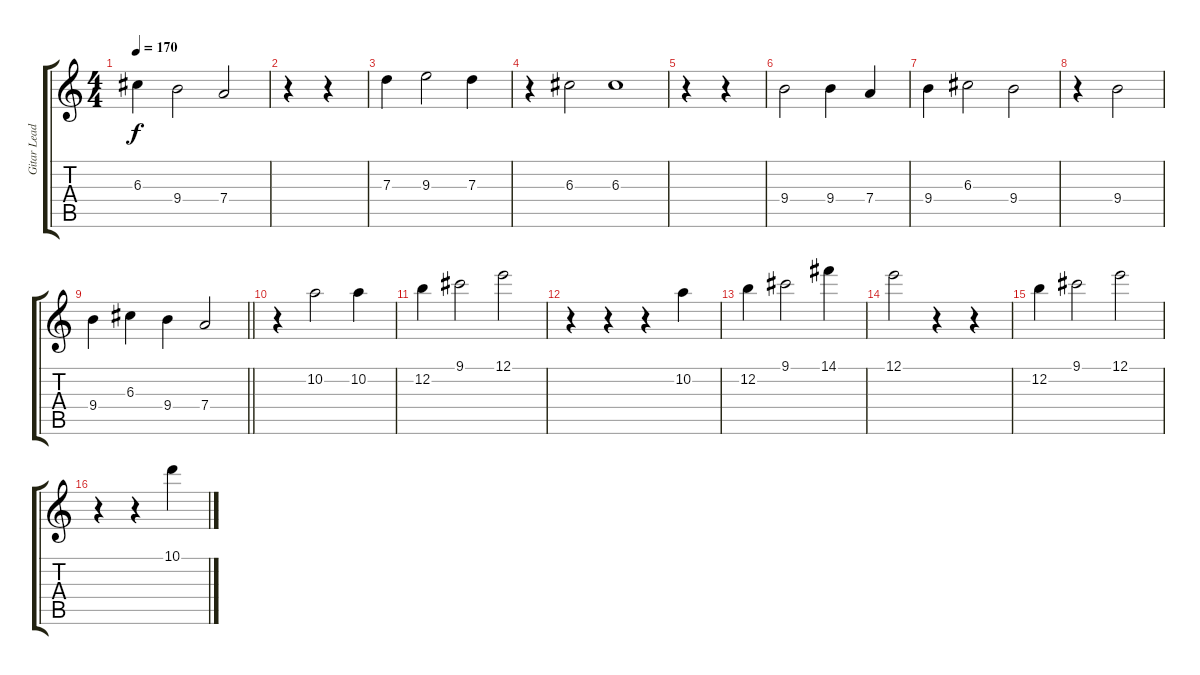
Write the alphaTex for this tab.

\track ("Gitar Lead" "Gitar Lead") {instrument acousticguitarsteel}
\staff {score tabs}
\tuning (E4 B3 G3 D3 A2 E2) {hide}
\ts (4 4)
\tempo 170
\clef g2
\ks c
6.3.4{dy f} 9.4.2 7.4.2 |
r.4 r.4 |
7.3.4 9.3.2 7.3.4 |
r.4 6.3.2 6.3.1 |
r.4 r.4 |
9.4.2 9.4.4 7.4.4 |
9.4.4 6.3.2 9.4.2 |
r.4 9.4.2 |
\barLineRight lightlight
9.4.4 6.3.4 9.4.4 7.4.2 |
r.4 10.2.2 10.2.4 |
12.2.4 9.1.2 12.1.2 |
r.4 r.4 r.4 10.2.4 |
12.2.4 9.1.2 14.1.4 |
12.1.2 r.4 r.4 |
12.2.4 9.1.2 12.1.2 |
r.4 r.4 10.1.4
